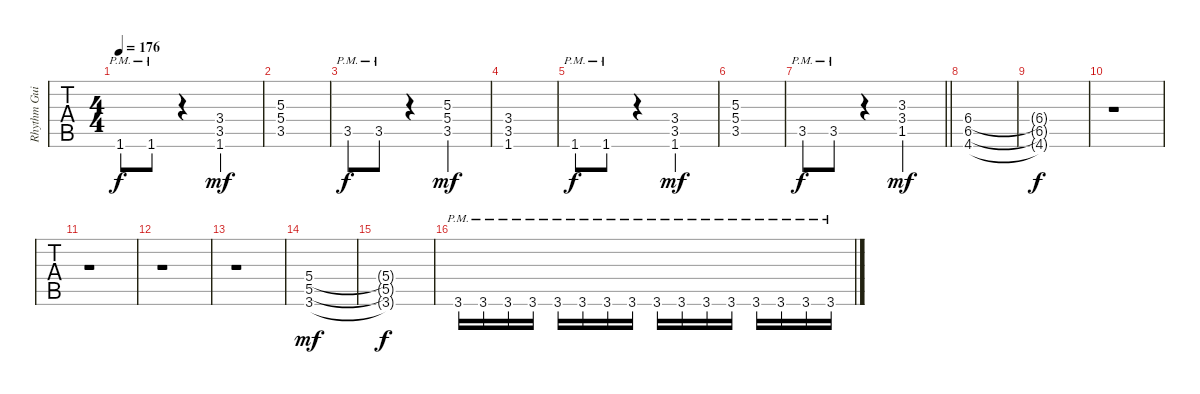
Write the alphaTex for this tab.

\track ("Rhythm Guitar B" "Rhythm Gui") {instrument distortionguitar}
\staff {tabs}
\tuning (E4 B3 G3 D3 A2 E2) {hide}
\ts (4 4)
\tempo 176
\clef g2
\ks cminor
1.6{pm}.8{dy f} 1.6{pm}.8 r.4 (3.4 3.5 1.6).2{dy mf} |
(5.3 5.4 3.5).1 |
3.5{pm}.8{dy f} 3.5{pm}.8 r.4 (5.3 5.4 3.5).2{dy mf} |
(3.4 3.5 1.6).1 |
1.6{pm}.8{dy f} 1.6{pm}.8 r.4 (3.4 3.5 1.6).2{dy mf} |
(5.3 5.4 3.5).1 |
\barLineRight lightlight
3.5{pm}.8{dy f} 3.5{pm}.8 r.4 (3.3 3.4 1.5).2{dy mf} |
\section ("" "")
(6.4 6.5 4.6).1{volume 0} |
(6.4{t} 6.5{t} 4.6{t}).1{dy f} |
r.1 |
r.1 |
r.1 |
r.1 |
(5.4 5.5 3.6).1{dy mf volume 12} |
(5.4{t} 5.5{t} 3.6{t}).1{dy f} |
3.6{pm}.16 3.6{pm}.16 3.6{pm}.16 3.6{pm}.16 3.6{pm}.16 3.6{pm}.16 3.6{pm}.16 3.6{pm}.16 3.6{pm}.16 3.6{pm}.16 3.6{pm}.16 3.6{pm}.16 3.6{pm}.16 3.6{pm}.16 3.6{pm}.16 3.6{pm}.16
